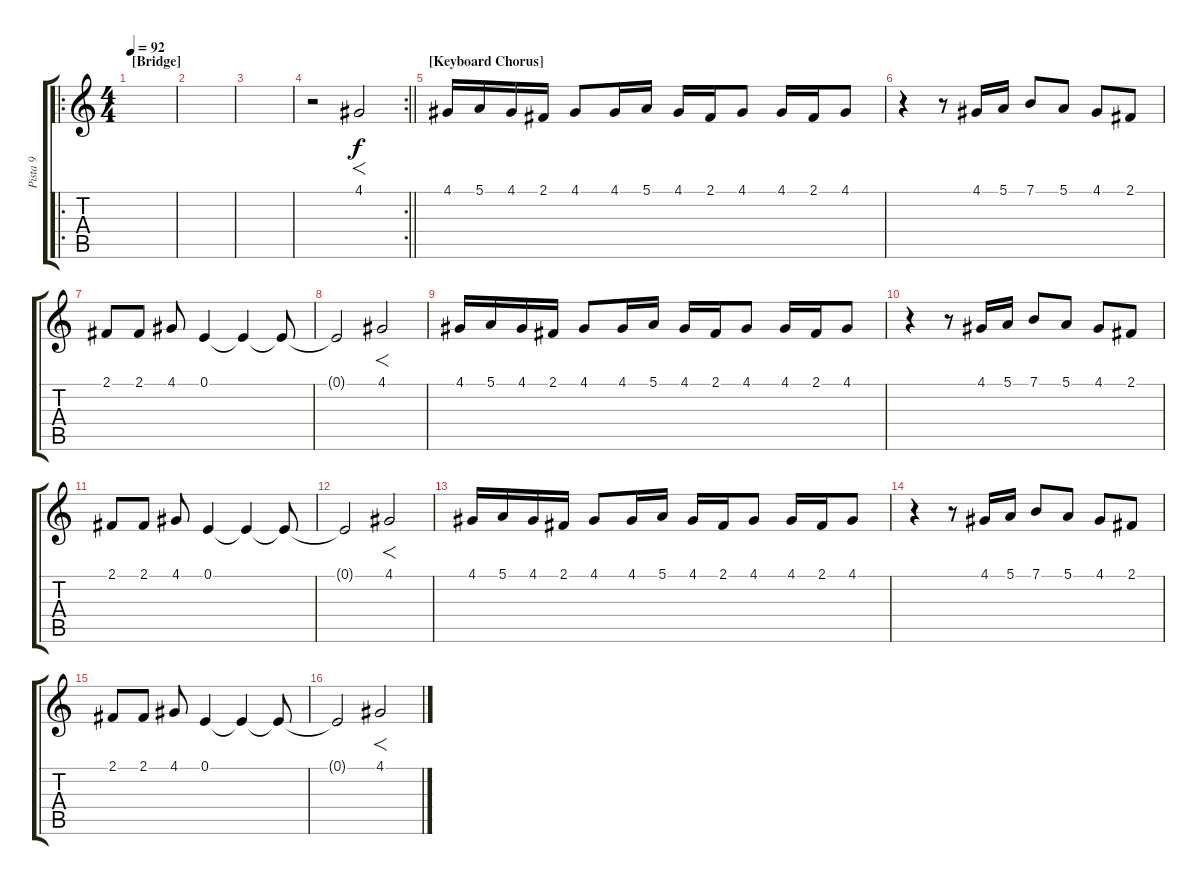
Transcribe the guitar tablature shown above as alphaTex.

\track ("Pista 9" "Pista 9") {instrument stringensemble1}
\staff {score tabs}
\tuning (E4 B3 G3 D3 A2 E2) {hide}
\ro
\ts (4 4)
\section ("" "[Bridge]")
\tempo 92
\clef g2
\ks c
|
|
|
\rc 2
\barLineRight lightlight
r.2 4.1.2{f} |
\section ("" "[Keyboard Chorus]")
4.1.16 5.1.16 4.1.16 2.1.16 4.1.8 4.1.16 5.1.16 4.1.16 2.1.16 4.1.8 4.1.16 2.1.16 4.1.8 |
r.4 r.8 4.1.16 5.1.16 7.1.8 5.1.8 4.1.8 2.1.8 |
2.1.8 2.1.8 4.1.8 0.1.4 0.1{t}.4 0.1{t}.8 |
0.1{t}.2 4.1.2{f} |
4.1.16 5.1.16 4.1.16 2.1.16 4.1.8 4.1.16 5.1.16 4.1.16 2.1.16 4.1.8 4.1.16 2.1.16 4.1.8 |
r.4 r.8 4.1.16 5.1.16 7.1.8 5.1.8 4.1.8 2.1.8 |
2.1.8 2.1.8 4.1.8 0.1.4 0.1{t}.4 0.1{t}.8 |
0.1{t}.2 4.1.2{f} |
4.1.16 5.1.16 4.1.16 2.1.16 4.1.8 4.1.16 5.1.16 4.1.16 2.1.16 4.1.8 4.1.16 2.1.16 4.1.8 |
r.4 r.8 4.1.16 5.1.16 7.1.8 5.1.8 4.1.8 2.1.8 |
2.1.8 2.1.8 4.1.8 0.1.4 0.1{t}.4 0.1{t}.8 |
0.1{t}.2 4.1.2{f}
